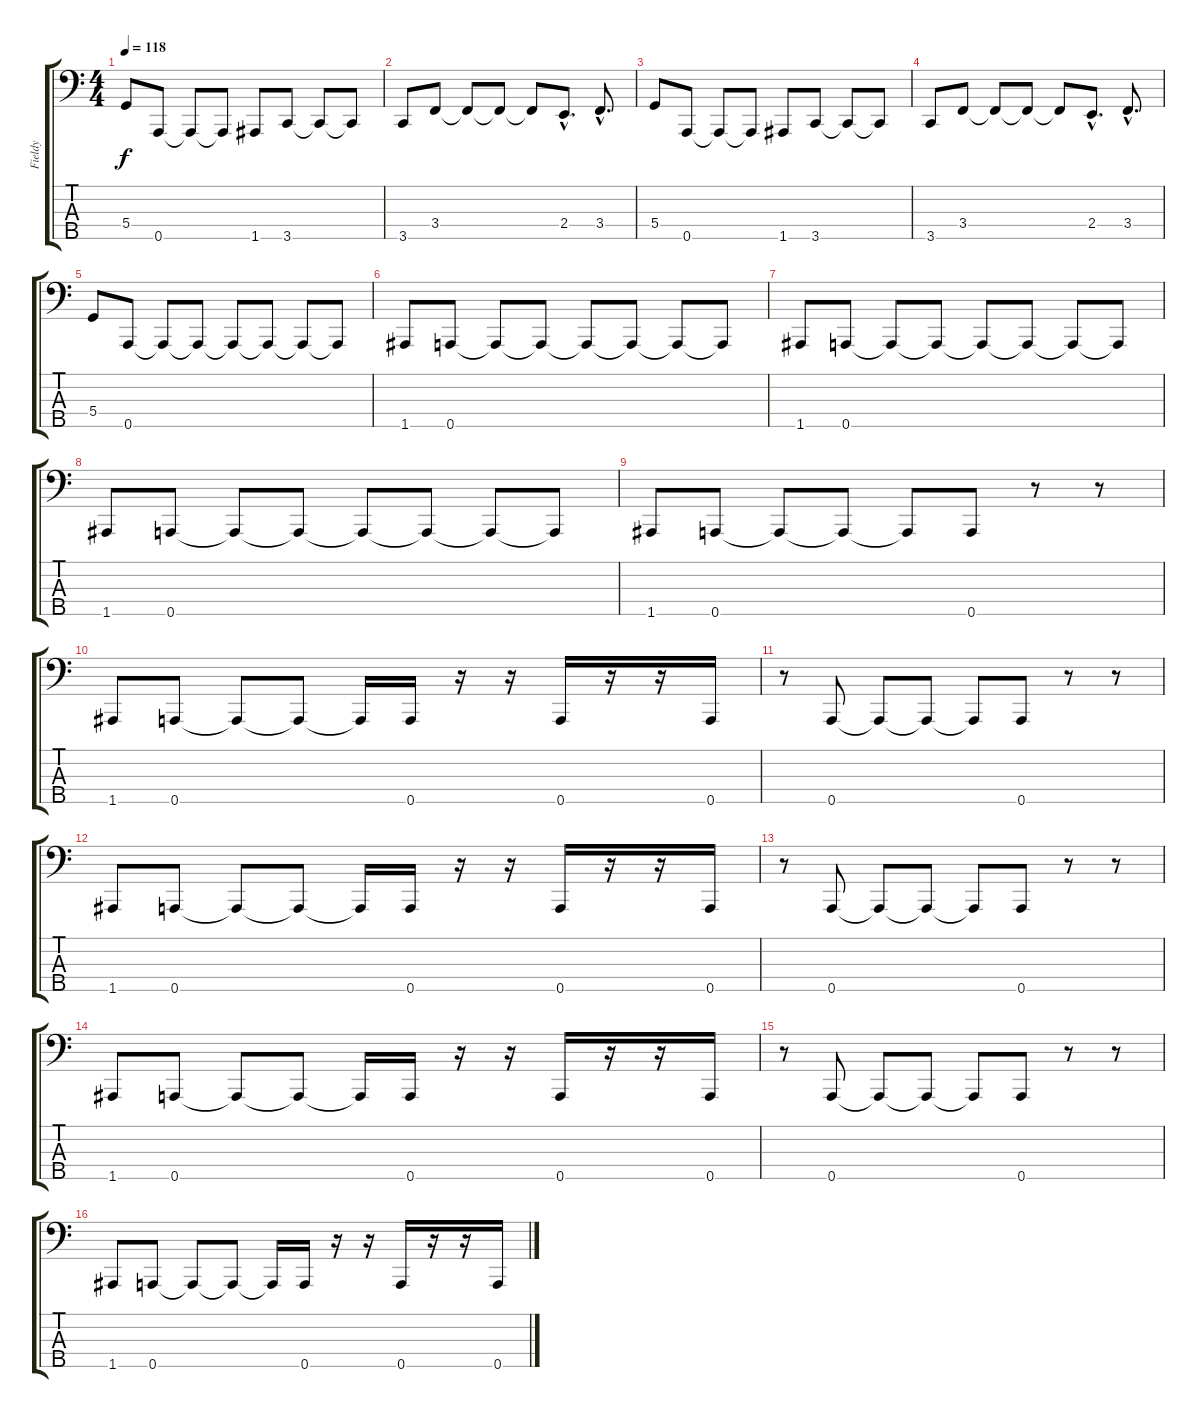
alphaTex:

\track ("Fieldy" "Fieldy") {instrument slapbass1}
\staff {score tabs}
\tuning (F2 C2 G1 D1 A0) {hide}
\ts (4 4)
\tempo 118
\clef f4
\ks c
5.4.8{dy f} 0.5.8 0.5{t}.8 0.5{t}.8 1.5.8 3.5.8 3.5{t}.8 3.5{t}.8 |
3.5.8 3.4.8 3.4{t}.8 3.4{t}.8 3.4{t}.8 2.4{hac}.8{d} 3.4{hac}.8{d} |
5.4.8 0.5.8 0.5{t}.8 0.5{t}.8 1.5.8 3.5.8 3.5{t}.8 3.5{t}.8 |
3.5.8 3.4.8 3.4{t}.8 3.4{t}.8 3.4{t}.8 2.4{hac}.8{d} 3.4{hac}.8{d} |
5.4.8 0.5.8 0.5{t}.8 0.5{t}.8 0.5{t}.8 0.5{t}.8 0.5{t}.8 0.5{t}.8 |
1.5.8 0.5.8 0.5{t}.8 0.5{t}.8 0.5{t}.8 0.5{t}.8 0.5{t}.8 0.5{t}.8 |
1.5.8 0.5.8 0.5{t}.8 0.5{t}.8 0.5{t}.8 0.5{t}.8 0.5{t}.8 0.5{t}.8 |
1.5.8 0.5.8 0.5{t}.8 0.5{t}.8 0.5{t}.8 0.5{t}.8 0.5{t}.8 0.5{t}.8 |
1.5.8 0.5.8 0.5{t}.8 0.5{t}.8 0.5{t}.8 0.5.8 r.8 r.8 |
1.5.8 0.5.8 0.5{t}.8 0.5{t}.8 0.5{t}.16 0.5.16 r.16 r.16 0.5.16 r.16 r.16 0.5.16 |
r.8 0.5.8 0.5{t}.8 0.5{t}.8 0.5{t}.8 0.5.8 r.8 r.8 |
1.5.8 0.5.8 0.5{t}.8 0.5{t}.8 0.5{t}.16 0.5.16 r.16 r.16 0.5.16 r.16 r.16 0.5.16 |
r.8 0.5.8 0.5{t}.8 0.5{t}.8 0.5{t}.8 0.5.8 r.8 r.8 |
1.5.8 0.5.8 0.5{t}.8 0.5{t}.8 0.5{t}.16 0.5.16 r.16 r.16 0.5.16 r.16 r.16 0.5.16 |
r.8 0.5.8 0.5{t}.8 0.5{t}.8 0.5{t}.8 0.5.8 r.8 r.8 |
1.5.8 0.5.8 0.5{t}.8 0.5{t}.8 0.5{t}.16 0.5.16 r.16 r.16 0.5.16 r.16 r.16 0.5.16
